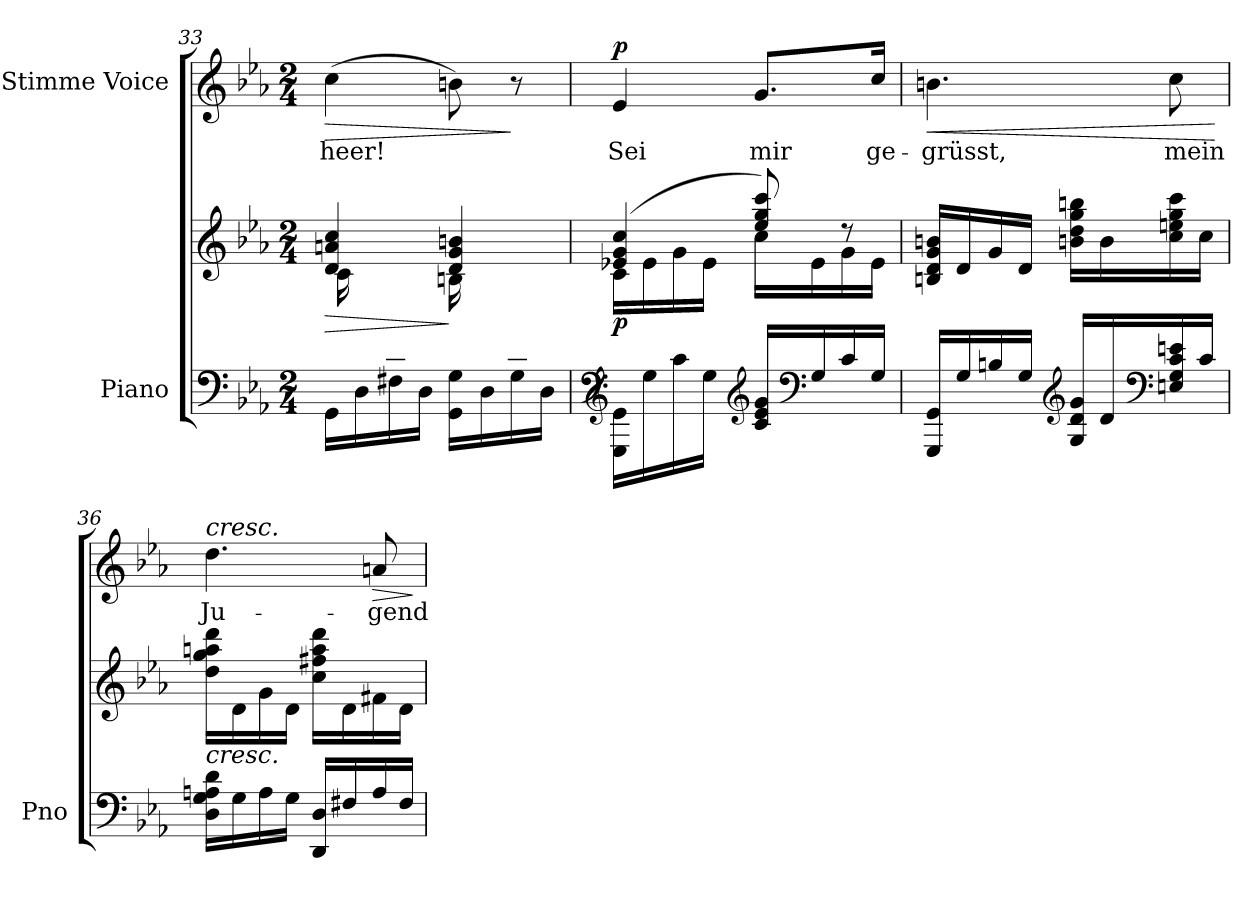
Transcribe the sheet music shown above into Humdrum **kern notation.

**kern	**kern	**dynam	**kern	**text	**dynam
*part2	*part2	*part2	*part1	*part1	*part1
*staff3	*staff2	*staff2/3	*staff1	*staff1	*staff1
*I"Piano	*	*	*I"Stimme Voice	*	*
*I'Pno	*	*	*	*	*
*clefF4	*clefG2	*	*clefG2	*	*
*k[b-e-a-]	*k[b-e-a-]	*	*k[b-e-a-]	*	*
*M2/4	*M2/4	*	*M2/4	*	*
=33	=33	=33	=33	=33	=33
*^	*	*	*	*	*
!	!	!	!LO:HP:b	!	!LO:LY:b	!LO:HP:b
*	*	*^	*	*	*	*
16ryy	16GG\LL	4d/ 4an/ 4cc/	16c\LL	>	(4cc\	-heer!	>
16An/	16D\	.	8.ryy	.	.	.	.
16d/	16F#X\	.	.	.	.	.	.
16A/JJ	16D\JJ	.	.	.	.	.	.
16ryy	16GG\ 16G\LL	4d/ 4g/ 4bn/	16Bn\LL	]	8bn\)	.	.
16Bn/	16D\	.	8.ryy	.	.	.	.
16d/	16G\	.	.	.	8r	.	]
16B/JJ	16D\JJ	.	.	.	.	.	.
!!LO:PB:g=z
=34	=34	=34	=34	=34	=34	=34	=34
!	!	!	!	!LO:DY:b	!	!LO:LY:b	!LO:DY:a
*v	*v	*	*	*	*	*	*
16GGG\ 16GG\LL	(4e-X/ 4g/ 4cc/	16c\LL	p	4e-/	Sei	p
16G\	.	16e-\	.	.	.	.
16c\	.	16g\	.	.	.	.
16G\JJ	.	16e-\JJ	.	.	.	.
*clefG2	*	*	*	*	*	*
!	!	!	!	!	!LO:LY:b	!
16c/ 16e-/ 16g/LL	8ee-/ 8gg/ 8ccc/)	16cc\LL	.	8.g/L	mir	.
*clefF4	*	*	*	*	*	*
16G/	.	16e-\	.	.	.	.
16c/	8r	16g\	.	.	.	.
!	!	!	!	!	!LO:LY:b	!
16G/JJ	.	16e-\JJ	.	16cc/Jk	ge-	.
=35	=35	=35	=35	=35	=35	=35
!	!	!	!	!	!LO:LY:b	!LO:HP:b
*	*v	*v	*	*	*	*
16GGG/ 16GG/LL	16Bn/ 16d/ 16g/ 16bn/LL	.	4.bn\	-grüsst,	<
16G/	16d/	.	.	.	.
16Bn/	16g/	.	.	.	.
16G/JJ	16d/JJ	.	.	.	.
*clefG2	*	*	*	*	*
16G/ 16d/ 16g/LL	16bn\ 16dd\ 16gg\ 16bbn\LL	.	.	.	.
16d/	16b\	.	.	.	.
*clefF4	*	*	*	*	*
!	!	!	!	!LO:LY:b	!
16En/ 16G/ 16c/ 16en/	16cc\ 16een\ 16gg\ 16ccc\	.	8cc\	mein	.
16c/JJ	16cc\JJ	.	.	.	.
.	.	.	.	.	[
=36	=36	=36	=36	=36	=36
!	!	!	!LO:TX:a:i:t=cresc.	!	!
!	!LO:TX:b:i:t=cresc.	!	!	!	!
!	!	!	!	!LO:LY:b	!
16D\ 16G\ 16An\ 16d\LL	16dd\ 16gg\ 16aan\ 16ddd\LL	.	4.dd\	Ju-	.
16G\	16d\	.	.	.	.
16A\	16g\	.	.	.	.
16G\JJ	16d\JJ	.	.	.	.
16DD/ 16D/LL	16cc\ 16ff#X\ 16aa\ 16ddd\LL	.	.	.	.
16F#X/	16d\	.	.	.	.
!	!	!	!	!LO:LY:b	!LO:HP:b
16A/	16f#X\	.	8an/	-gend-	>
16F#/JJ	16d\JJ	.	.	.	.
.	.	.	.	.	]
=	=	=	=	=	=
*-	*-	*-	*-	*-	*-
